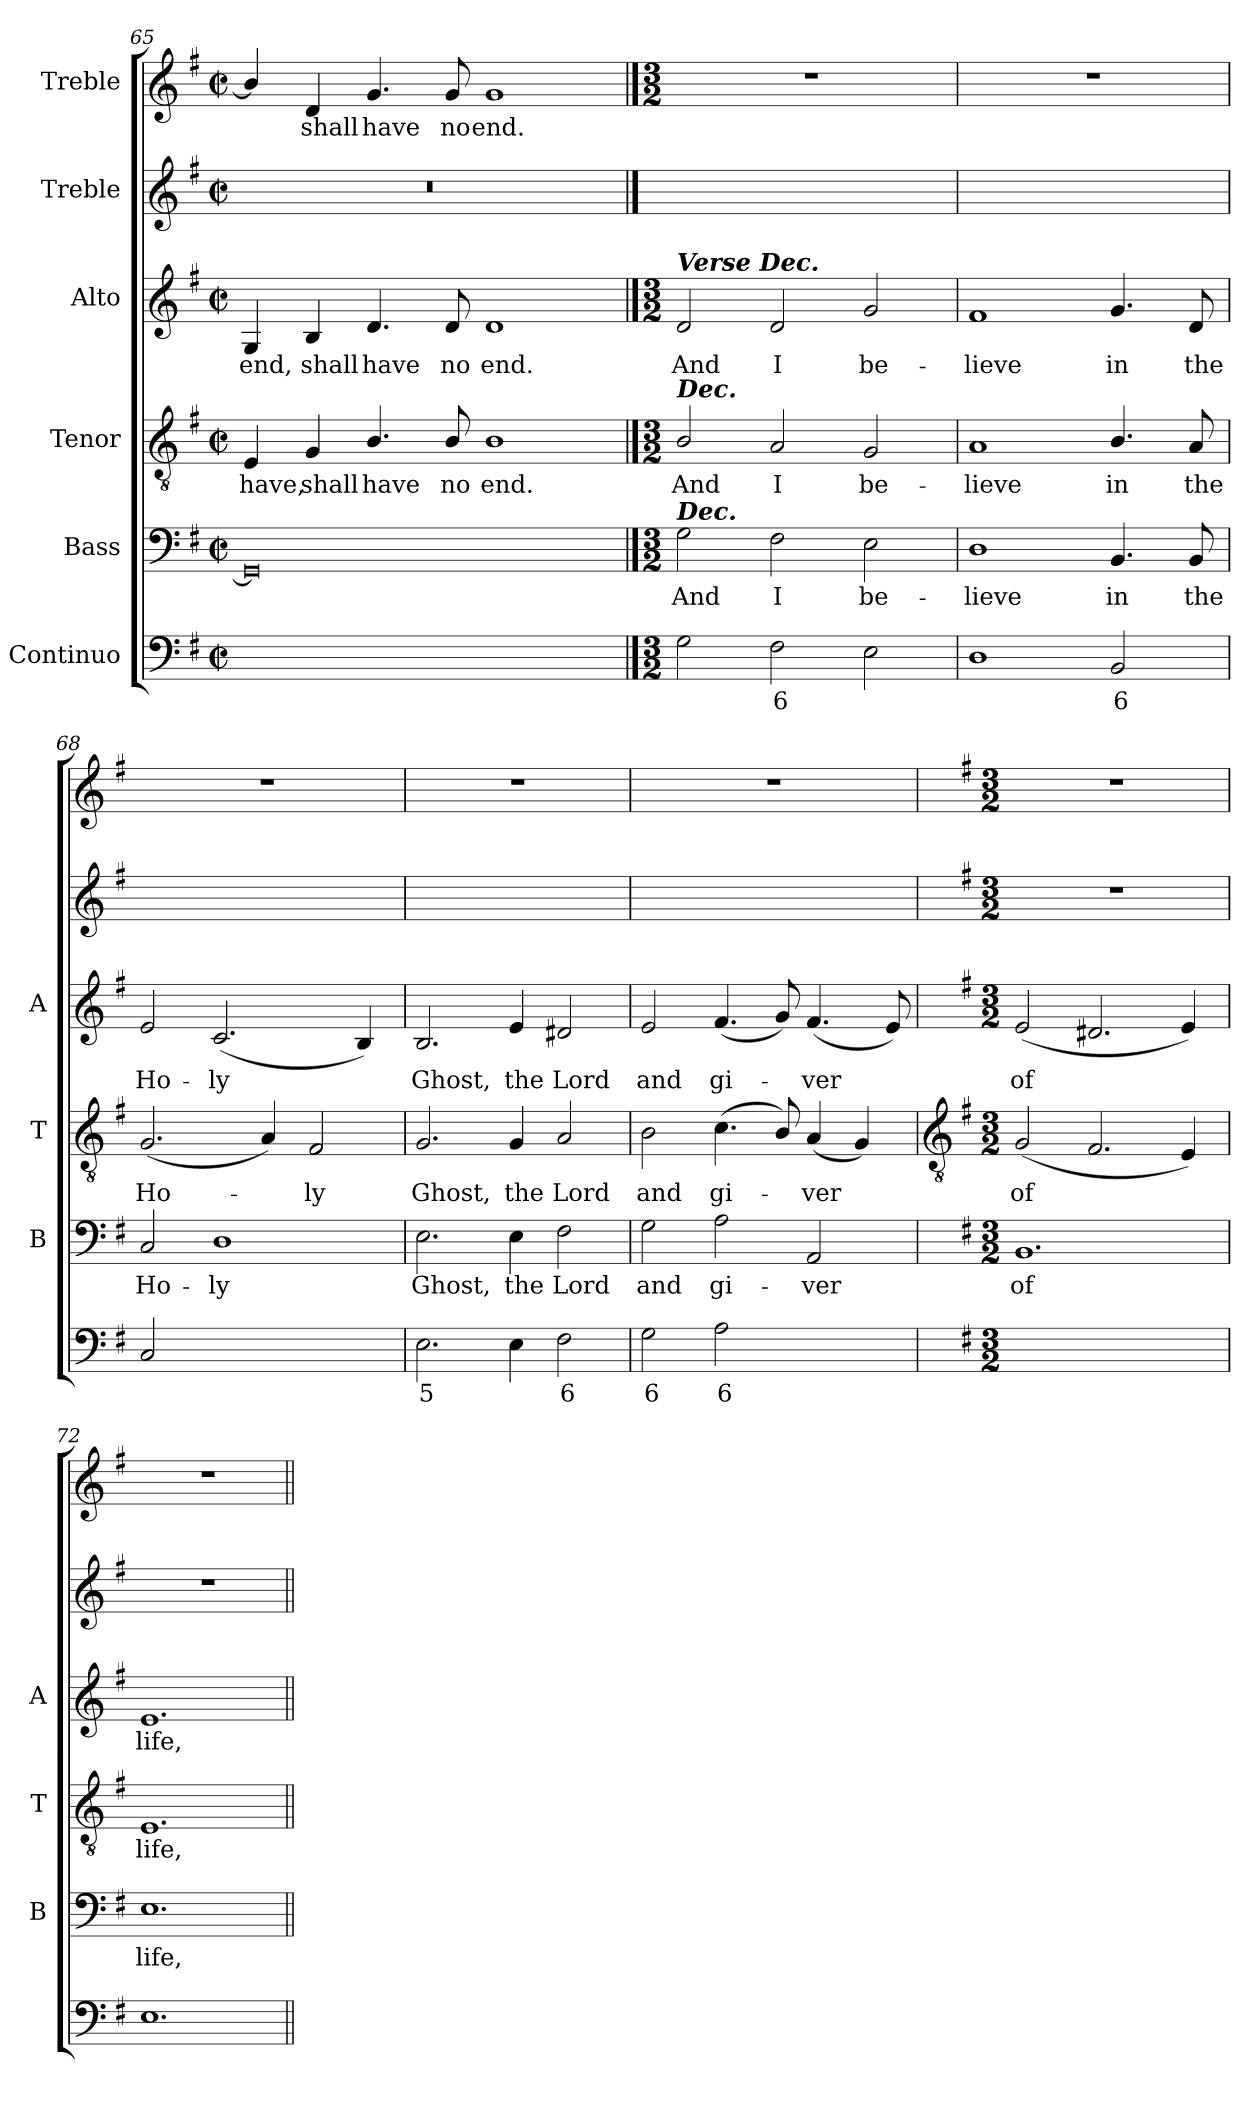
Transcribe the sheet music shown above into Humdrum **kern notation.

**kern	**text	**text	**kern	**text	**kern	**text	**kern	**text	**kern	**kern	**text
*part6	*part6	*part6	*part5	*part5	*part4	*part4	*part3	*part3	*part2	*part1	*part1
*staff6	*staff6	*staff6	*staff5	*staff5	*staff4	*staff4	*staff3	*staff3	*staff2	*staff1	*staff1
*I"Continuo	*	*	*I"Bass	*	*I"Tenor	*	*I"Alto	*	*I"Treble	*I"Treble	*
*	*	*	*I'B	*	*I'T	*	*I'A	*	*	*	*
!!LO:LB:g=z
*clefF4	*	*	*clefF4	*	*clefGv2	*	*clefG2	*	*clefG2	*clefG2	*
*k[f#]	*	*	*k[f#]	*	*k[f#]	*	*k[f#]	*	*k[f#]	*k[f#]	*
*G:	*	*	*G:	*	*G:	*	*G:	*	*G:	*G:	*
*M4/2	*	*	*M4/2	*	*M4/2	*	*M4/2	*	*M4/2	*M4/2	*
*met(c|)	*	*	*met(c|)	*	*met(c|)	*	*met(c|)	*	*met(c|)	*met(c|)	*
=65	=65	=65	=65	=65	=65	=65	=65	=65	=65	=65	=65
!	!LO:LY:b	!	!	!	!	!LO:LY:b	!	!LO:LY:b	!	!	!
4GG\yy_	6	.	0GG]	.	4E	have,	4G	end,	0r	4b/]	.
!	!LO:LY:b	!	!	!	!	!LO:LY:b	!	!LO:LY:b	!	!	!LO:LY:b
4GGyy_	5	.	.	.	4G	shall	4B	shall	.	4d	shall
!	!LO:LY:b	!LO:LY:b	!	!	!	!LO:LY:b	!	!LO:LY:b	!	!	!LO:LY:b
2GGyy_	5	3	.	.	4.B/	have	4.d	have	.	4.g	have
!	!	!	!	!	!	!LO:LY:b	!	!LO:LY:b	!	!	!LO:LY:b
.	.	.	.	.	8B/	no	8d	no	.	8g	no
!	!LO:LY:b	!LO:LY:b	!	!	!	!LO:LY:b	!	!LO:LY:b	!	!	!LO:LY:b
1GGyy]	5	3	.	.	1B	end.	1d	end.	.	1g	end.
==66	==66	==66	==66	==66	==66	==66	==66	==66	==66	==66	==66
*M3/2	*	*	*M3/2	*	*M3/2	*	*M3/2	*	*	*M3/2	*
!	!	!	!	!	!	!	!LO:TX:a:Bi:t=Verse Dec.	!	!	!	!
!	!	!	!	!	!LO:TX:a:Bi:t=Dec.	!	!	!	!	!	!
!	!	!	!LO:TX:a:Bi:t=Dec.	!	!	!	!	!	!	!	!
!	!	!	!	!LO:LY:b	!	!LO:LY:b	!	!LO:LY:b	!	!	!
2G	.	.	2G	And	2B/	And	2d	And	1.r	1.r	.
!	!LO:LY:b	!	!	!LO:LY:b	!	!LO:LY:b	!	!LO:LY:b	!	!	!
2F#	6	.	2F#	I	2A	I	2d	I	.	.	.
!	!	!	!	!LO:LY:b	!	!LO:LY:b	!	!LO:LY:b	!	!	!
2E	.	.	2E	be-	2G	be-	2g	be-	.	.	.
=67	=67	=67	=67	=67	=67	=67	=67	=67	=67	=67	=67
!	!	!	!	!LO:LY:b	!	!LO:LY:b	!	!LO:LY:b	!	!	!
1D	.	.	1D	-lieve	1A	-lieve	1f#	-lieve	1.r	1.r	.
!	!LO:LY:b	!	!	!LO:LY:b	!	!LO:LY:b	!	!LO:LY:b	!	!	!
2BB	6	.	4.BB	in	4.B/	in	4.g	in	.	.	.
!	!	!	!	!LO:LY:b	!	!LO:LY:b	!	!LO:LY:b	!	!	!
.	.	.	8BB	the	8A	the	8d	the	.	.	.
=68	=68	=68	=68	=68	=68	=68	=68	=68	=68	=68	=68
!	!	!	!	!LO:LY:b	!	!LO:LY:b	!	!LO:LY:b	!	!	!
2C	.	.	2C	Ho-	(<2.G	Ho-	2e	Ho-	1.r	1.r	.
!	!LO:LY:b	!LO:LY:b	!	!LO:LY:b	!	!	!	!LO:LY:b	!	!	!
[2Dyy	7	4	1D	-ly	.	.	(<2.c	-ly	.	.	.
.	.	.	.	.	4A)	.	.	.	.	.	.
!	!	!LO:LY:b	!	!	!	!LO:LY:b	!	!	!	!	!
2Dyy]	.	3	.	.	2F#	ly	.	.	.	.	.
.	.	.	.	.	.	.	4B)	.	.	.	.
=69	=69	=69	=69	=69	=69	=69	=69	=69	=69	=69	=69
!	!LO:LY:b	!	!	!LO:LY:b	!	!LO:LY:b	!	!LO:LY:b	!	!	!
2.E	5	.	2.E	Ghost,	2.G	Ghost,	2.B	Ghost,	1.r	1.r	.
!	!	!	!	!LO:LY:b	!	!LO:LY:b	!	!LO:LY:b	!	!	!
4E	.	.	4E	the	4G	the	4e	the	.	.	.
!	!LO:LY:b	!	!	!LO:LY:b	!	!LO:LY:b	!	!LO:LY:b	!	!	!
2F#	6	.	2F#	Lord	2A	Lord	2d#X	Lord	.	.	.
=70	=70	=70	=70	=70	=70	=70	=70	=70	=70	=70	=70
!	!LO:LY:b	!	!	!LO:LY:b	!	!LO:LY:b	!	!LO:LY:b	!	!	!
2G	6	.	2G	and	2B	and	2e	and	1.r	1.r	.
!	!LO:LY:b	!	!	!LO:LY:b	!	!LO:LY:b	!	!LO:LY:b	!	!	!
2A	6	.	2A	gi-	(<4.c	gi-	(<4.f#	gi-	.	.	.
.	.	.	.	.	8B/)	.	8g)	.	.	.	.
!	!LO:LY:b	!	!	!LO:LY:b	!	!LO:LY:b	!	!LO:LY:b	!	!	!
[4AAyy	6	.	2AA	-ver	(<4A	ver	(<4.f#	ver	.	.	.
!	!LO:LY:b	!	!	!	!	!	!	!	!	!	!
4AAyy]	5	.	.	.	4G)	.	.	.	.	.	.
.	.	.	.	.	.	.	8e)	.	.	.	.
!!LO:LB:g=z
=71	=71	=71	=71	=71	=71	=71	=71	=71	=71	=71	=71
*	*	*	*	*	*clefGv2	*	*	*	*	*	*
*	*	*	*	*	*	*	*	*	*k[f#]	*	*
*	*	*	*	*	*	*	*	*	*G:	*	*
*M3/2	*	*	*M3/2	*	*M3/2	*	*M3/2	*	*M3/2	*M3/2	*
!	!LO:LY:b	!LO:LY:b	!	!LO:LY:b	!	!LO:LY:b	!	!LO:LY:b	!	!	!
[2BByy	6	4	1.BB	of	(<2G	of	(<2e	of	1.r	1.r	.
!	!LO:LY:b	!LO:LY:b	!	!	!	!	!	!	!	!	!
1BByy]	5	3	.	.	2.F#	.	2.d#X	.	.	.	.
.	.	.	.	.	4E)	.	4e)	.	.	.	.
=72	=72	=72	=72	=72	=72	=72	=72	=72	=72	=72	=72
!	!	!	!	!LO:LY:b	!	!LO:LY:b	!	!LO:LY:b	!	!	!
1.E	.	.	1.E	life,	1.E	life,	1.e	life,	1.r	1.r	.
=||	=||	=||	=||	=||	=||	=||	=||	=||	=||	=||	=||
*-	*-	*-	*-	*-	*-	*-	*-	*-	*-	*-	*-
